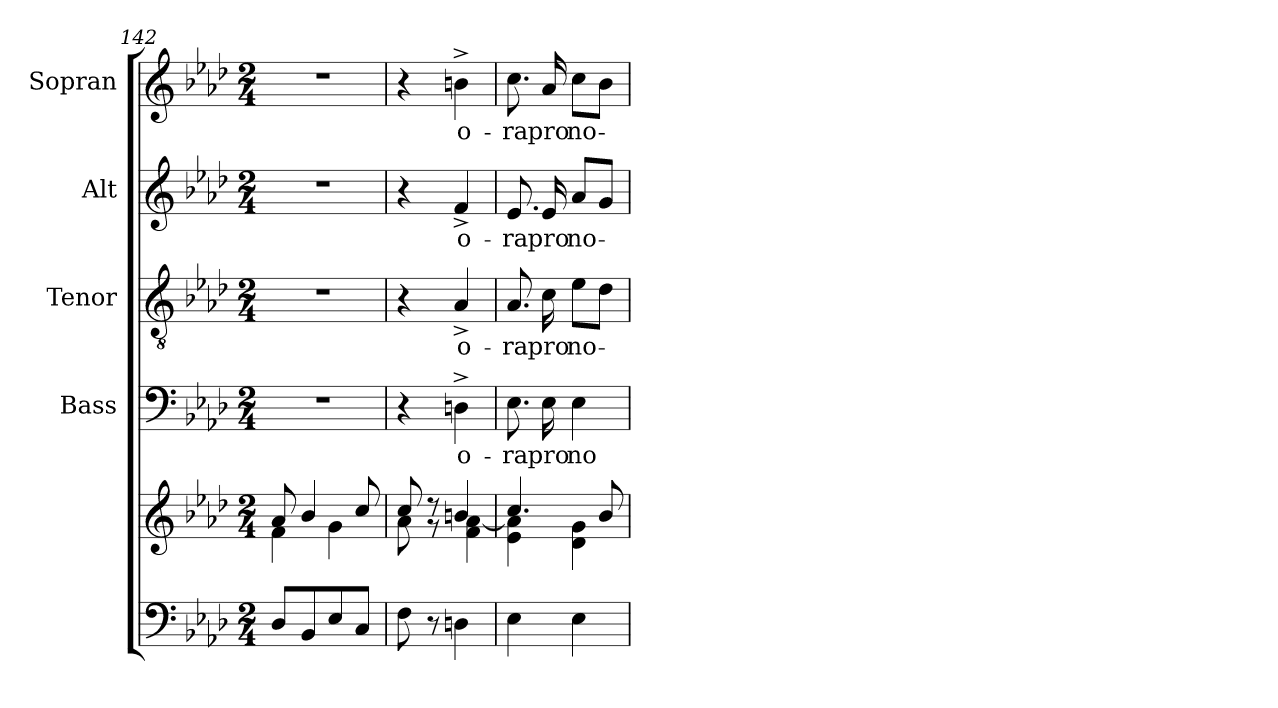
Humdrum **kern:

**kern	**kern	**kern	**text	**kern	**text	**kern	**text	**kern	**text
*part5	*part5	*part4	*part4	*part3	*part3	*part2	*part2	*part1	*part1
*staff6	*staff5	*staff4	*staff4	*staff3	*staff3	*staff2	*staff2	*staff1	*staff1
*	*	*I"Bass	*	*I"Tenor	*	*I"Alt	*	*I"Sopran	*
*	*	*I'B.	*	*I'T.	*	*I'A.	*	*I'S.	*
*clefF4	*clefG2	*clefF4	*	*clefGv2	*	*clefG2	*	*clefG2	*
*k[b-e-a-d-]	*k[b-e-a-d-]	*k[b-e-a-d-]	*	*k[b-e-a-d-]	*	*k[b-e-a-d-]	*	*k[b-e-a-d-]	*
*A-:	*A-:	*A-:	*	*A-:	*	*A-:	*	*A-:	*
*M2/4	*M2/4	*M2/4	*	*M2/4	*	*M2/4	*	*M2/4	*
=142	=142	=142	=142	=142	=142	=142	=142	=142	=142
*	*^	*	*	*	*	*	*	*	*
8D-/L	8a-/	4f\	2r	.	2r	.	2r	.	2r	.
8BB-/	4b-/	.	.	.	.	.	.	.	.	.
8E-/	.	4g\	.	.	.	.	.	.	.	.
8C/J	8cc/	.	.	.	.	.	.	.	.	.
=143	=143	=143	=143	=143	=143	=143	=143	=143	=143	=143
8F\	8cc/	8a-\	4r	.	4r	.	4r	.	4r	.
8r	8r	8r	.	.	.	.	.	.	.	.
!	!	!	!	!LO:LY:b	!	!LO:LY:b	!	!LO:LY:b	!	!LO:LY:b
4Dn\	4bn/	4f\ [<4a-\	4Dn^>\	o-	4A-^>/	o-	4f^>/	o-	4bn^>\	o-
=144	=144	=144	=144	=144	=144	=144	=144	=144	=144	=144
!	!	!	!	!LO:LY:b	!	!LO:LY:b	!	!LO:LY:b	!	!LO:LY:b
4E-\	4.cc/	4e-\ 4a-\]	8.E-\	-ra	8.A-/	-ra	8.e-/	-ra	8.cc\	-ra
!	!	!	!	!LO:LY:b	!	!LO:LY:b	!	!LO:LY:b	!	!LO:LY:b
.	.	.	16E-\	pro	16c\	pro	16e-/	pro	16a-/	pro
!	!	!	!	!LO:LY:b	!	!LO:LY:b	!	!LO:LY:b	!	!LO:LY:b
4E-\	.	4d-\ 4g\	4E-\	no-	8e-\L	no-	8a-/L	no-	8cc\L	no-
.	8b-/	.	.	.	8d-\J	.	8g/J	.	8b-\J	.
*	*v	*v	*	*	*	*	*	*	*	*
=	=	=	=	=	=	=	=	=	=
*-	*-	*-	*-	*-	*-	*-	*-	*-	*-
